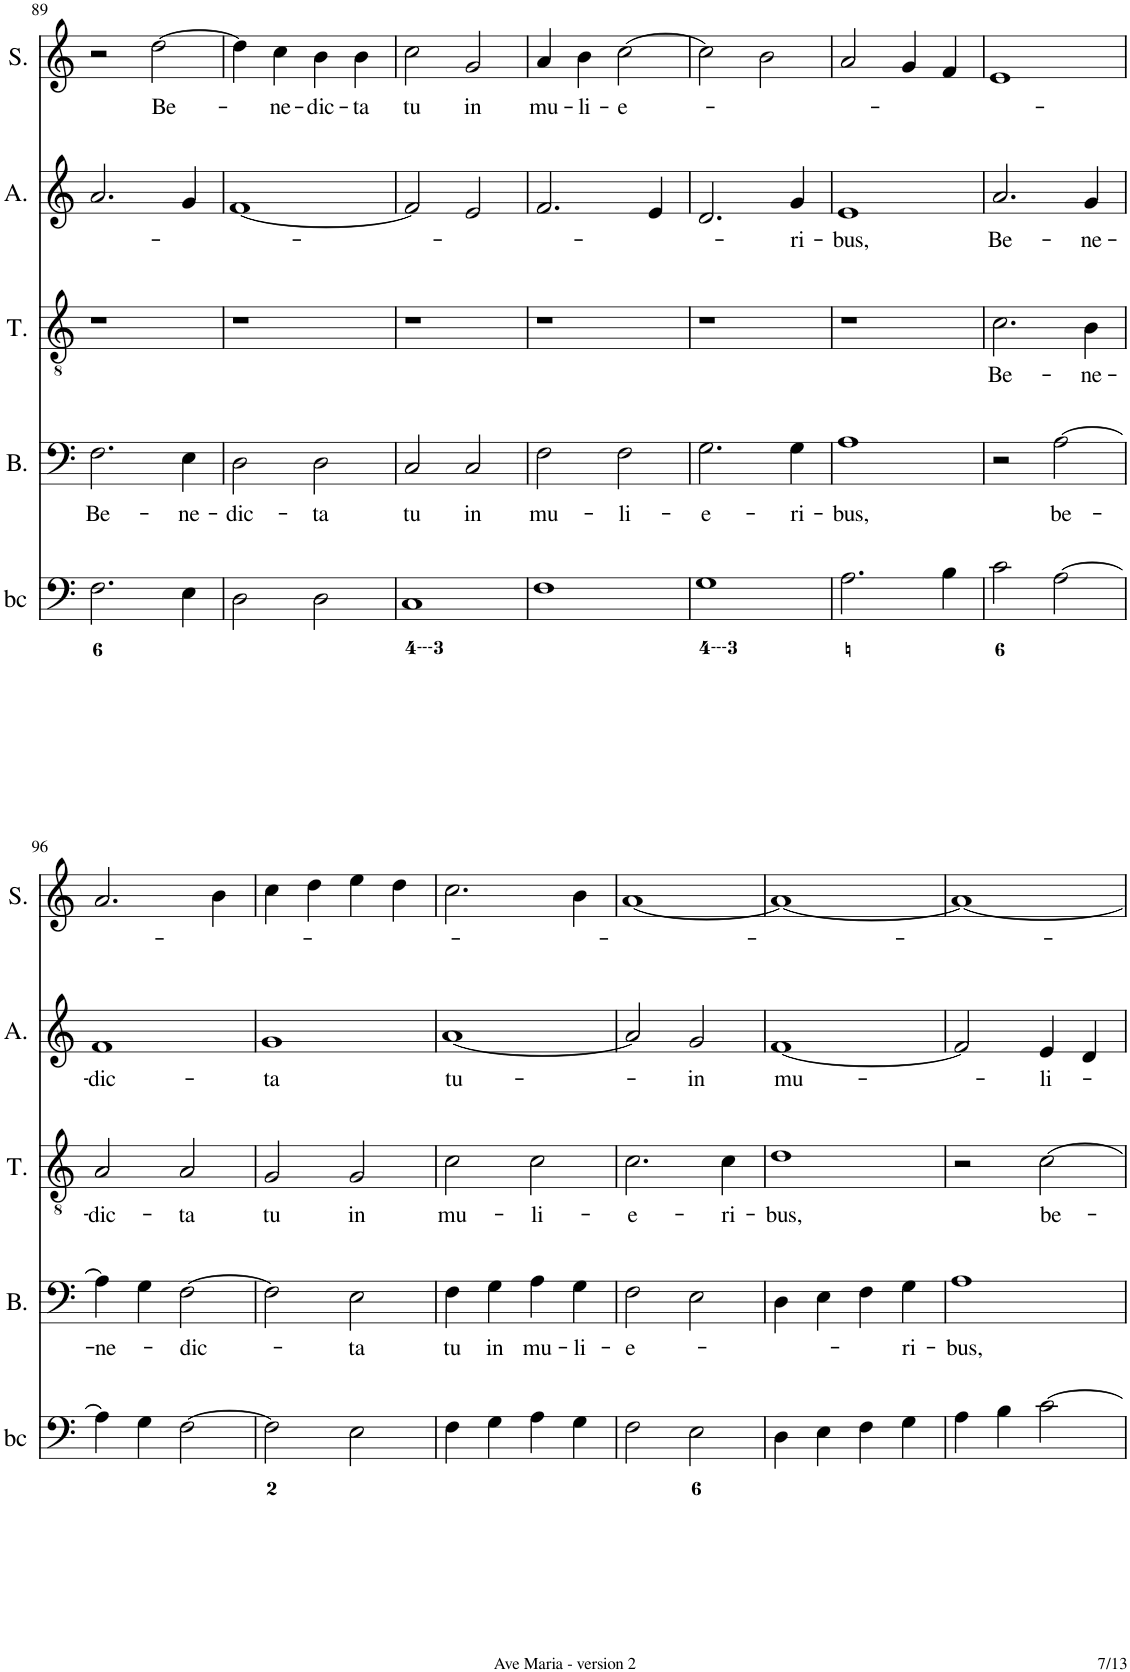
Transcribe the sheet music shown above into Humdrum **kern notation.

**kern	**kern	**text	**kern	**text	**kern	**text	**kern	**text
*part5	*part4	*part4	*part3	*part3	*part2	*part2	*part1	*part1
*staff5	*staff4	*staff4	*staff3	*staff3	*staff2	*staff2	*staff1	*staff1
*I"Continuo	*I"Basse	*	*I"Ténor	*	*I"Alto	*	*I"Soprano	*
*	*I'B.	*	*I'T.	*	*I'A.	*	*I'S.	*
!!LO:PB:g=z
*clefF4	*clefF4	*	*clefGv2	*	*clefG2	*	*clefG2	*
*k[]	*k[]	*	*k[]	*	*k[]	*	*k[]	*
*M2/2	*M2/2	*	*M2/2	*	*M2/2	*	*M2/2	*
*met(c|)	*met(c|)	*	*met(c|)	*	*met(c|)	*	*met(c|)	*
=89	=89	=89	=89	=89	=89	=89	=89	=89
!	!	!LO:LY:b	!	!	!	!	!	!
2.F\	2.F\	Be-	1r	.	2.a/	.	2r	.
!	!	!	!	!	!	!	!	!LO:LY:b
.	.	.	.	.	.	.	[2dd\	Be-
!	!	!LO:LY:b	!	!	!	!	!	!
4E\	4E\	-ne-	.	.	4g/	.	.	.
=90	=90	=90	=90	=90	=90	=90	=90	=90
!	!	!LO:LY:b	!	!	!	!	!	!
2D\	2D\	-dic-	1r	.	[1f	.	4dd\]	.
!	!	!	!	!	!	!	!	!LO:LY:b
.	.	.	.	.	.	.	4cc\	-ne-
!	!	!LO:LY:b	!	!	!	!	!	!LO:LY:b
2D\	2D\	-ta	.	.	.	.	4b\	-dic-
!	!	!	!	!	!	!	!	!LO:LY:b
.	.	.	.	.	.	.	4b\	-ta
=91	=91	=91	=91	=91	=91	=91	=91	=91
!	!	!LO:LY:b	!	!	!	!	!	!LO:LY:b
1C	2C/	tu	1r	.	2f/]	.	2cc\	tu
!	!	!LO:LY:b	!	!	!	!	!	!LO:LY:b
.	2C/	in	.	.	2e/	.	2g/	in
=92	=92	=92	=92	=92	=92	=92	=92	=92
!	!	!LO:LY:b	!	!	!	!	!	!LO:LY:b
1F	2F\	mu-	1r	.	2.f/	.	4a/	mu-
!	!	!	!	!	!	!	!	!LO:LY:b
.	.	.	.	.	.	.	4b\	-li-
!	!	!LO:LY:b	!	!	!	!	!	!LO:LY:b
.	2F\	-li-	.	.	.	.	[2cc\	-e-
.	.	.	.	.	4e/	.	.	.
=93	=93	=93	=93	=93	=93	=93	=93	=93
!	!	!LO:LY:b	!	!	!	!	!	!
1G	2.G\	-e-	1r	.	2.d/	.	2cc\]	.
.	.	.	.	.	.	.	2b\	.
!	!	!LO:LY:b	!	!	!	!LO:LY:b	!	!
.	4G\	-ri-	.	.	4g/	-ri-	.	.
=94	=94	=94	=94	=94	=94	=94	=94	=94
!	!	!LO:LY:b	!	!	!	!LO:LY:b	!	!
2.A\	1A	-bus,	1r	.	1e	-bus,	2a/	.
.	.	.	.	.	.	.	4g/	.
4B\	.	.	.	.	.	.	4f/	.
=95	=95	=95	=95	=95	=95	=95	=95	=95
!	!	!	!	!LO:LY:b	!	!LO:LY:b	!	!
2c\	2r	.	2.c\	Be-	2.a/	Be-	1e	.
!	!	!LO:LY:b	!	!	!	!	!	!
[2A\	[2A\	be-	.	.	.	.	.	.
!	!	!	!	!LO:LY:b	!	!LO:LY:b	!	!
.	.	.	4B\	-ne-	4g/	-ne-	.	.
!!LO:LB:g=z
=96	=96	=96	=96	=96	=96	=96	=96	=96
!	!	!LO:LY:b	!	!LO:LY:b	!	!LO:LY:b	!	!
4A\]	4A\]	-ne-	2A/	-dic-	1f	-dic-	2.a/	.
4G\	4G\	.	.	.	.	.	.	.
!	!	!LO:LY:b	!	!LO:LY:b	!	!	!	!
[2F\	[2F\	-dic-	2A/	-ta	.	.	.	.
.	.	.	.	.	.	.	4b\	.
=97	=97	=97	=97	=97	=97	=97	=97	=97
!	!	!	!	!LO:LY:b	!	!LO:LY:b	!	!
2F\]	2F\]	.	2G/	tu	1g	-ta	4cc\	.
.	.	.	.	.	.	.	4dd\	.
!	!	!LO:LY:b	!	!LO:LY:b	!	!	!	!
2E\	2E\	-ta	2G/	in	.	.	4ee\	.
.	.	.	.	.	.	.	4dd\	.
=98	=98	=98	=98	=98	=98	=98	=98	=98
!	!	!LO:LY:b	!	!LO:LY:b	!	!LO:LY:b	!	!
4F\	4F\	tu	2c\	mu-	[1a	tu-	2.cc\	.
!	!	!LO:LY:b	!	!	!	!	!	!
4G\	4G\	in	.	.	.	.	.	.
!	!	!LO:LY:b	!	!LO:LY:b	!	!	!	!
4A\	4A\	mu-	2c\	-li-	.	.	.	.
!	!	!LO:LY:b	!	!	!	!	!	!
4G\	4G\	-li-	.	.	.	.	4b\	.
=99	=99	=99	=99	=99	=99	=99	=99	=99
!	!	!LO:LY:b	!	!LO:LY:b	!	!	!	!
2F\	2F\	-e-	2.c\	-e-	2a/]	.	[1a	.
!	!	!	!	!	!	!LO:LY:b	!	!
2E\	2E\	.	.	.	2g/	-in	.	.
!	!	!	!	!LO:LY:b	!	!	!	!
.	.	.	4c\	-ri-	.	.	.	.
=100	=100	=100	=100	=100	=100	=100	=100	=100
!	!	!	!	!LO:LY:b	!	!LO:LY:b	!	!
4D\	4D\	.	1d	-bus,	[1f	mu-	1a_	.
4E\	4E\	.	.	.	.	.	.	.
4F\	4F\	.	.	.	.	.	.	.
!	!	!LO:LY:b	!	!	!	!	!	!
4G\	4G\	-ri-	.	.	.	.	.	.
=101	=101	=101	=101	=101	=101	=101	=101	=101
!	!	!LO:LY:b	!	!	!	!	!	!
4A\	1A	-bus,	2r	.	2f/]	.	1a_	.
4B\	.	.	.	.	.	.	.	.
!	!	!	!	!LO:LY:b	!	!LO:LY:b	!	!
[2c\	.	.	[2c\	be-	4e/	-li-	.	.
.	.	.	.	.	4d/	.	.	.
=	=	=	=	=	=	=	=	=
*-	*-	*-	*-	*-	*-	*-	*-	*-
